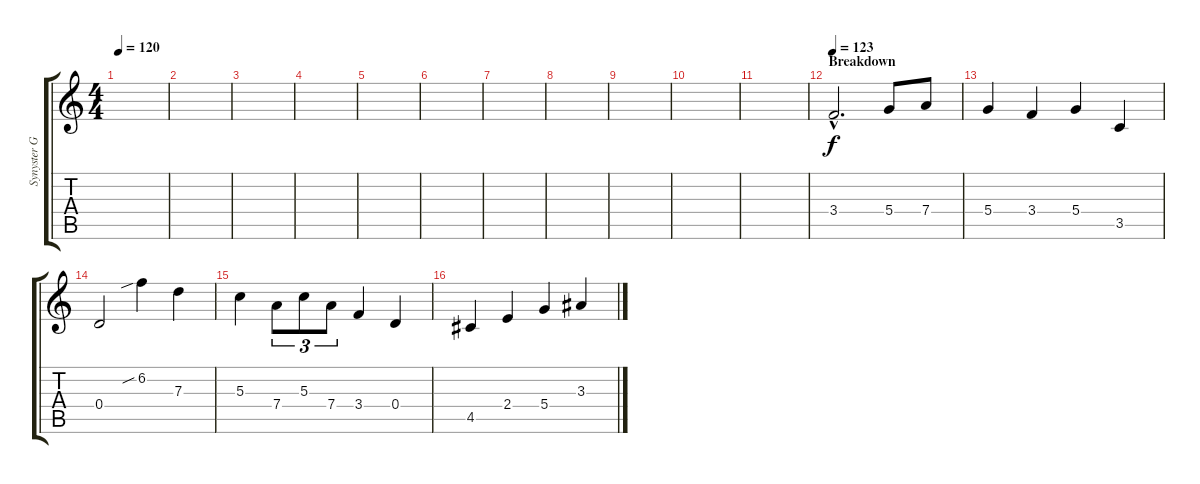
\track ("Synyster Gates (Lead)" "Synyster G") {instrument overdrivenguitar}
\staff {score tabs}
\tuning (E4 B3 G3 D3 A2 D2) {hide}
\ts (4 4)
\tempo 120
\clef g2
\ks c
|
|
|
|
|
|
|
|
|
|
|
\section ("" "Breakdown")
\tempo 123
3.4{hac}.2{d volume 15 instrument overdrivenguitar} 5.4.8 7.4.8 |
5.4.4 3.4.4 5.4.4 3.5.4 |
0.4.2 6.2{sib}.4 7.3.4 |
5.3.4 7.4.8{tu (3 2)} 5.3.8{tu (3 2)} 7.4.8{tu (3 2)} 3.4.4 0.4.4 |
4.5.4 2.4.4 5.4.4 3.3.4
